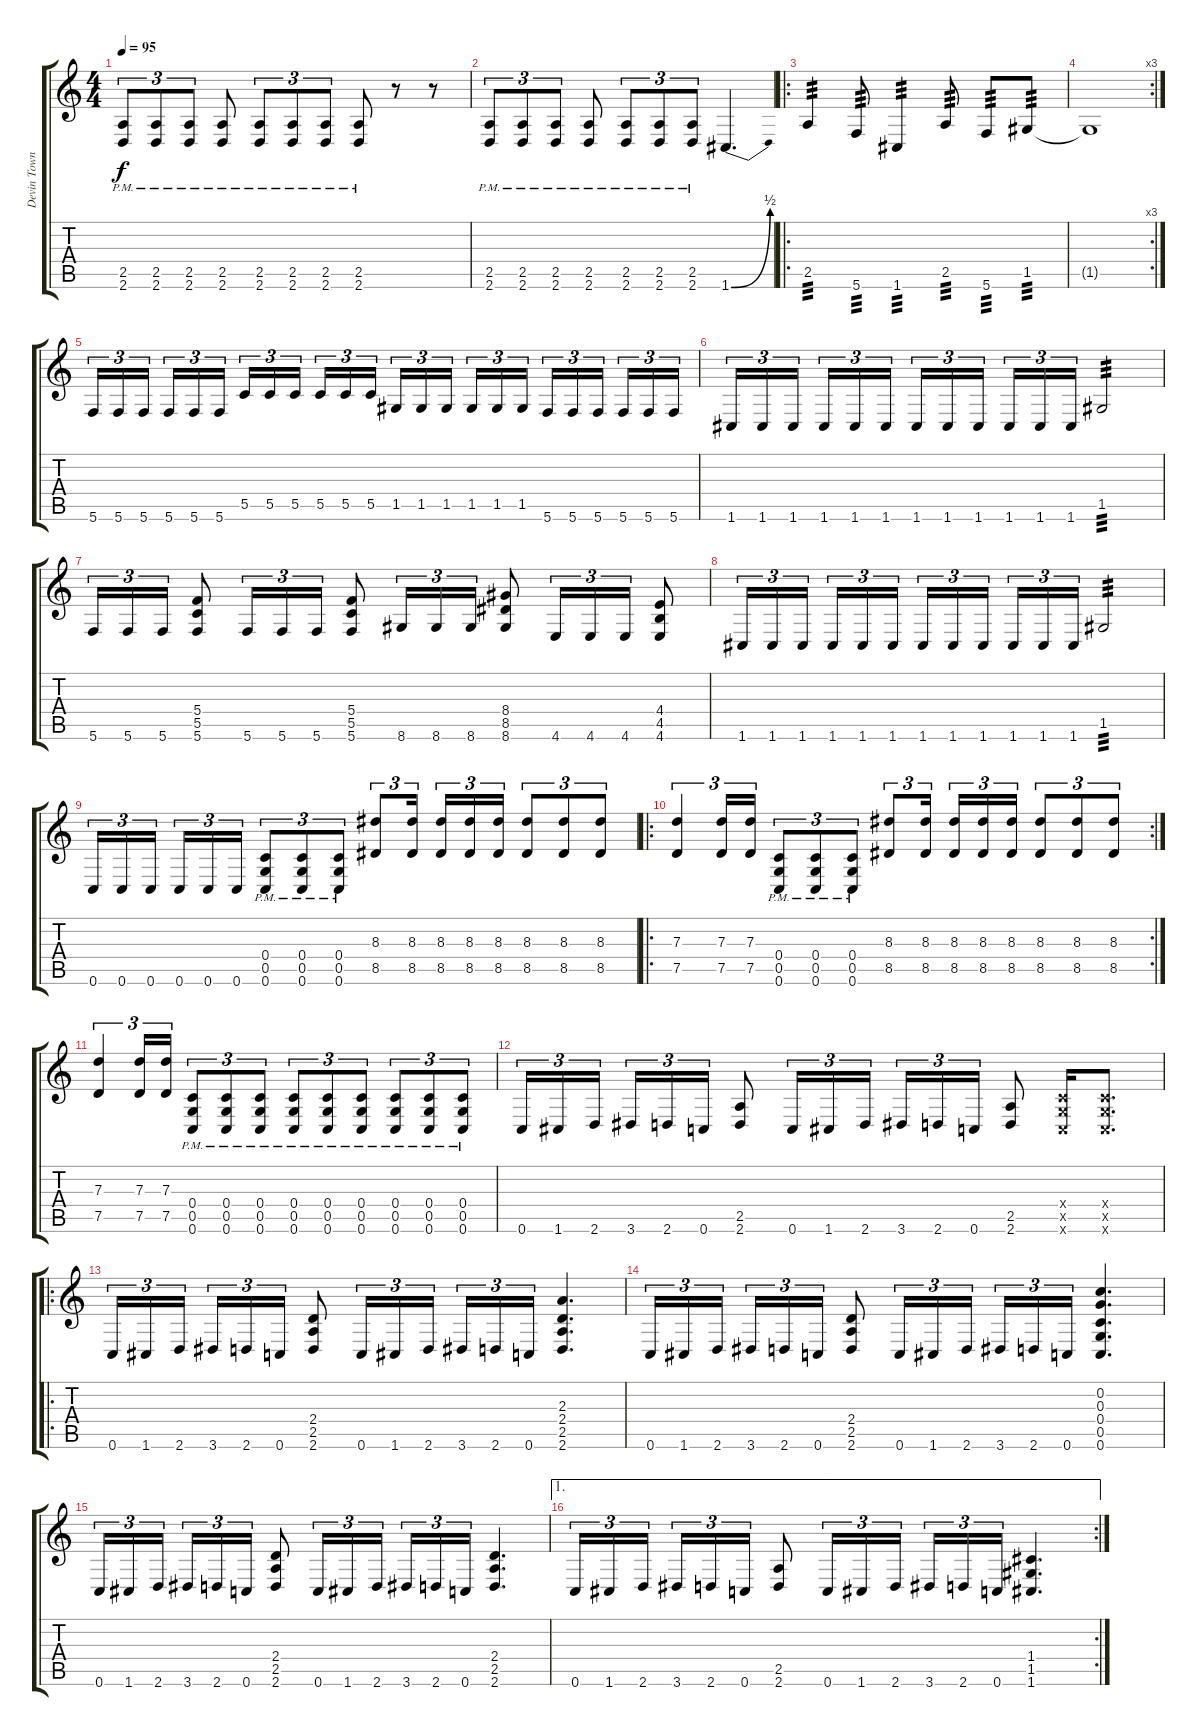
\track ("Devin Townsend" "Devin Town") {instrument distortionguitar}
\staff {score tabs}
\tuning (E4 C4 G3 C3 G2 C2) {hide}
\ts (4 4)
\tempo 95
\clef g2
\ks c
(2.5{pm} 2.6{pm}).8{tu (3 2) dy f} (2.5{pm} 2.6{pm}).8{tu (3 2)} (2.5{pm} 2.6{pm}).8{tu (3 2)} (2.5{pm} 2.6{pm}).8 (2.5{pm} 2.6{pm}).8{tu (3 2)} (2.5{pm} 2.6{pm}).8{tu (3 2)} (2.5{pm} 2.6{pm}).8{tu (3 2)} (2.5{pm} 2.6{pm}).8 r.8 r.8 |
(2.5{pm} 2.6{pm}).8{tu (3 2)} (2.5{pm} 2.6{pm}).8{tu (3 2)} (2.5{pm} 2.6{pm}).8{tu (3 2)} (2.5{pm} 2.6{pm}).8 (2.5{pm} 2.6{pm}).8{tu (3 2)} (2.5{pm} 2.6{pm}).8{tu (3 2)} (2.5{pm} 2.6{pm}).8{tu (3 2)} 1.6{be (bend 0 0 60 2)}.4{d} |
\ro
2.5.4{tp 3} 5.6.8{tp 3} 1.6.4{tp 3} 2.5.8{tp 3} 5.6.8{tp 3} 1.5.8{tp 3} |
\rc 3
1.5{t}.1 |
5.6.16{tu (3 2)} 5.6.16{tu (3 2)} 5.6.16{tu (3 2) beam splitsecondary} 5.6.16{tu (3 2)} 5.6.16{tu (3 2)} 5.6.16{tu (3 2)} 5.5.16{tu (3 2)} 5.5.16{tu (3 2)} 5.5.16{tu (3 2) beam splitsecondary} 5.5.16{tu (3 2)} 5.5.16{tu (3 2)} 5.5.16{tu (3 2)} 1.5.16{tu (3 2)} 1.5.16{tu (3 2)} 1.5.16{tu (3 2) beam splitsecondary} 1.5.16{tu (3 2)} 1.5.16{tu (3 2)} 1.5.16{tu (3 2)} 5.6.16{tu (3 2)} 5.6.16{tu (3 2)} 5.6.16{tu (3 2) beam splitsecondary} 5.6.16{tu (3 2)} 5.6.16{tu (3 2)} 5.6.16{tu (3 2)} |
1.6.16{tu (3 2)} 1.6.16{tu (3 2)} 1.6.16{tu (3 2) beam splitsecondary} 1.6.16{tu (3 2)} 1.6.16{tu (3 2)} 1.6.16{tu (3 2)} 1.6.16{tu (3 2)} 1.6.16{tu (3 2)} 1.6.16{tu (3 2) beam splitsecondary} 1.6.16{tu (3 2)} 1.6.16{tu (3 2)} 1.6.16{tu (3 2)} 1.5.2{tp 3} |
5.6.16{tu (3 2)} 5.6.16{tu (3 2)} 5.6.16{tu (3 2)} (5.4 5.5 5.6).8 5.6.16{tu (3 2)} 5.6.16{tu (3 2)} 5.6.16{tu (3 2)} (5.4 5.5 5.6).8 8.6.16{tu (3 2)} 8.6.16{tu (3 2)} 8.6.16{tu (3 2)} (8.4 8.5 8.6).8 4.6.16{tu (3 2)} 4.6.16{tu (3 2)} 4.6.16{tu (3 2)} (4.4 4.5 4.6).8 |
1.6.16{tu (3 2)} 1.6.16{tu (3 2)} 1.6.16{tu (3 2) beam splitsecondary} 1.6.16{tu (3 2)} 1.6.16{tu (3 2)} 1.6.16{tu (3 2)} 1.6.16{tu (3 2)} 1.6.16{tu (3 2)} 1.6.16{tu (3 2) beam splitsecondary} 1.6.16{tu (3 2)} 1.6.16{tu (3 2)} 1.6.16{tu (3 2)} 1.5.2{tp 3} |
0.6.16{tu (3 2)} 0.6.16{tu (3 2)} 0.6.16{tu (3 2) beam splitsecondary} 0.6.16{tu (3 2)} 0.6.16{tu (3 2)} 0.6.16{tu (3 2)} (0.4{pm} 0.5{pm} 0.6{pm}).8{tu (3 2)} (0.4{pm} 0.5{pm} 0.6{pm}).8{tu (3 2)} (0.4{pm} 0.5{pm} 0.6{pm}).8{tu (3 2)} (8.3 8.5).8{tu (3 2)} (8.3 8.5).16{tu (3 2) beam splitsecondary} (8.3 8.5).16{tu (3 2)} (8.3 8.5).16{tu (3 2)} (8.3 8.5).16{tu (3 2)} (8.3 8.5).8{tu (3 2)} (8.3 8.5).8{tu (3 2)} (8.3 8.5).8{tu (3 2)} |
\ro
\rc 2
(7.3 7.5).4{tu (3 2)} (7.3 7.5).16{tu (3 2)} (7.3 7.5).16{tu (3 2)} (0.4{pm} 0.5{pm} 0.6{pm}).8{tu (3 2)} (0.4{pm} 0.5{pm} 0.6{pm}).8{tu (3 2)} (0.4{pm} 0.5{pm} 0.6{pm}).8{tu (3 2)} (8.3 8.5).8{tu (3 2)} (8.3 8.5).16{tu (3 2) beam splitsecondary} (8.3 8.5).16{tu (3 2)} (8.3 8.5).16{tu (3 2)} (8.3 8.5).16{tu (3 2)} (8.3 8.5).8{tu (3 2)} (8.3 8.5).8{tu (3 2)} (8.3 8.5).8{tu (3 2)} |
(7.3 7.5).4{tu (3 2)} (7.3 7.5).16{tu (3 2)} (7.3 7.5).16{tu (3 2)} (0.4{pm} 0.5{pm} 0.6{pm}).8{tu (3 2)} (0.4{pm} 0.5{pm} 0.6{pm}).8{tu (3 2)} (0.4{pm} 0.5{pm} 0.6{pm}).8{tu (3 2)} (0.4{pm} 0.5{pm} 0.6{pm}).8{tu (3 2)} (0.4{pm} 0.5{pm} 0.6{pm}).8{tu (3 2)} (0.4{pm} 0.5{pm} 0.6{pm}).8{tu (3 2)} (0.4{pm} 0.5{pm} 0.6{pm}).8{tu (3 2)} (0.4{pm} 0.5{pm} 0.6{pm}).8{tu (3 2)} (0.4{pm} 0.5{pm} 0.6{pm}).8{tu (3 2)} |
0.6.16{tu (3 2)} 1.6.16{tu (3 2)} 2.6.16{tu (3 2) beam splitsecondary} 3.6.16{tu (3 2)} 2.6.16{tu (3 2)} 0.6.16{tu (3 2)} (2.5 2.6).8 0.6.16{tu (3 2)} 1.6.16{tu (3 2)} 2.6.16{tu (3 2)} 3.6.16{tu (3 2)} 2.6.16{tu (3 2)} 0.6.16{tu (3 2)} (2.5 2.6).8 (0.4{x} 0.5{x} 0.6{x}).16 (0.4{x} 0.5{x} 0.6{x}).8{d} |
\ro
0.6.16{tu (3 2)} 1.6.16{tu (3 2)} 2.6.16{tu (3 2) beam splitsecondary} 3.6.16{tu (3 2)} 2.6.16{tu (3 2)} 0.6.16{tu (3 2)} (2.4 2.5 2.6).8 0.6.16{tu (3 2)} 1.6.16{tu (3 2)} 2.6.16{tu (3 2)} 3.6.16{tu (3 2)} 2.6.16{tu (3 2)} 0.6.16{tu (3 2)} (2.3 2.4 2.5 2.6).4{d} |
0.6.16{tu (3 2)} 1.6.16{tu (3 2)} 2.6.16{tu (3 2) beam splitsecondary} 3.6.16{tu (3 2)} 2.6.16{tu (3 2)} 0.6.16{tu (3 2)} (2.4 2.5 2.6).8 0.6.16{tu (3 2)} 1.6.16{tu (3 2)} 2.6.16{tu (3 2)} 3.6.16{tu (3 2)} 2.6.16{tu (3 2)} 0.6.16{tu (3 2)} (0.2 0.3 0.4 0.5 0.6).4{d} |
0.6.16{tu (3 2)} 1.6.16{tu (3 2)} 2.6.16{tu (3 2) beam splitsecondary} 3.6.16{tu (3 2)} 2.6.16{tu (3 2)} 0.6.16{tu (3 2)} (2.4 2.5 2.6).8 0.6.16{tu (3 2)} 1.6.16{tu (3 2)} 2.6.16{tu (3 2)} 3.6.16{tu (3 2)} 2.6.16{tu (3 2)} 0.6.16{tu (3 2)} (2.4 2.5 2.6).4{d} |
\ae 1
\rc 2
0.6.16{tu (3 2)} 1.6.16{tu (3 2)} 2.6.16{tu (3 2) beam splitsecondary} 3.6.16{tu (3 2)} 2.6.16{tu (3 2)} 0.6.16{tu (3 2)} (2.5 2.6).8 0.6.16{tu (3 2)} 1.6.16{tu (3 2)} 2.6.16{tu (3 2)} 3.6.16{tu (3 2)} 2.6.16{tu (3 2)} 0.6.16{tu (3 2)} (1.4 1.5 1.6).4{d}
